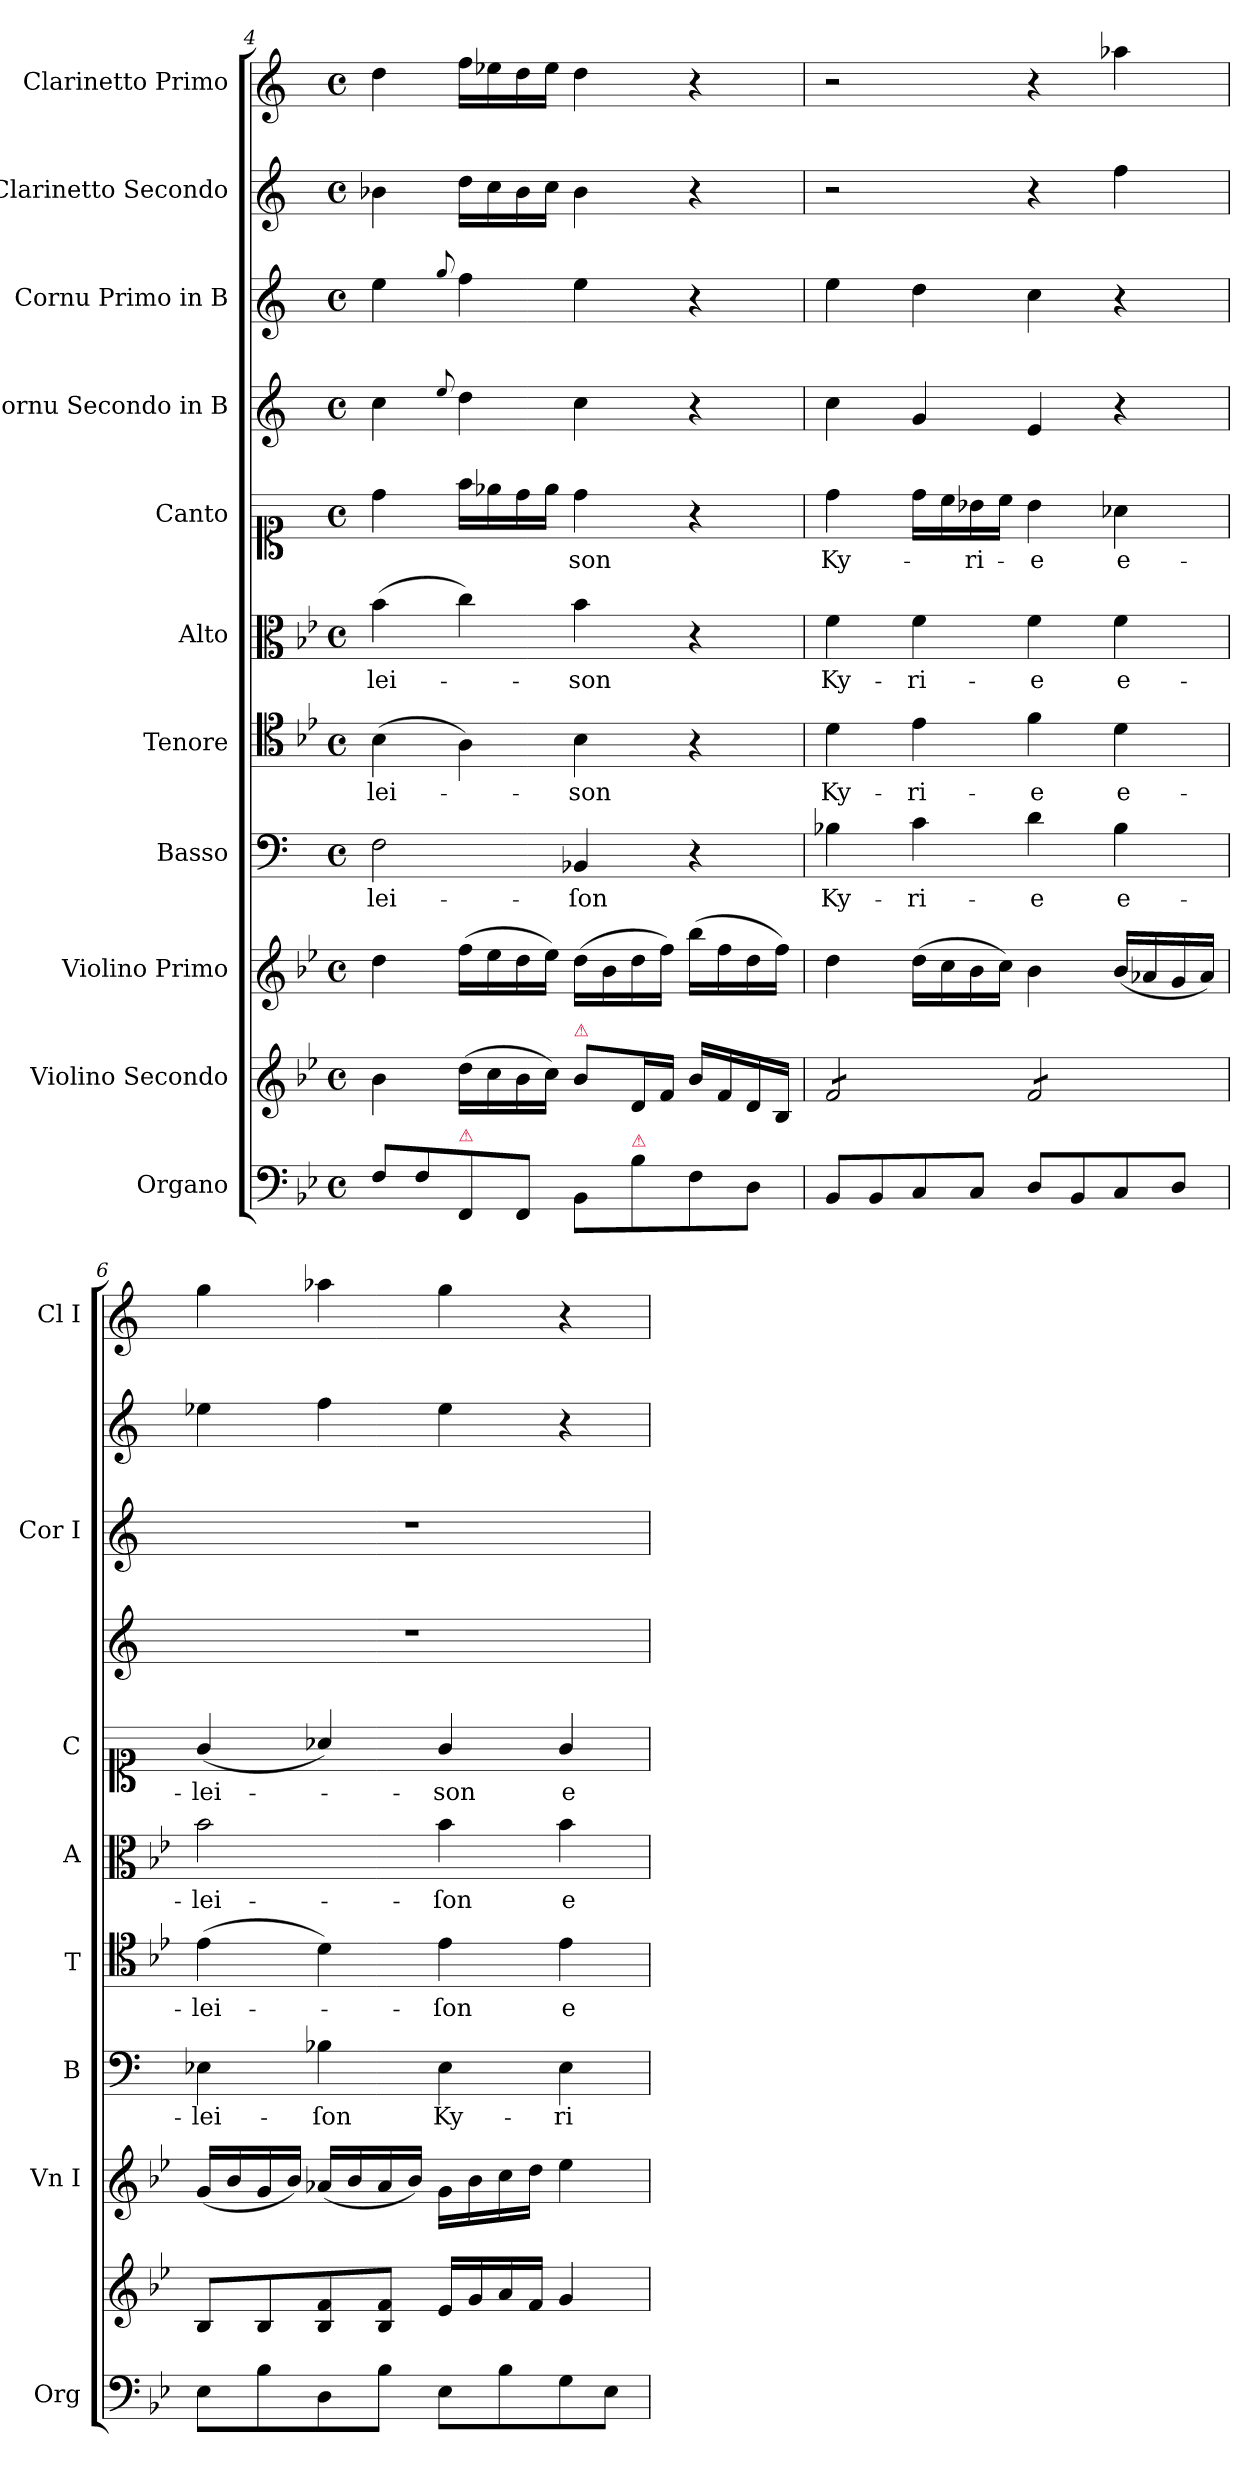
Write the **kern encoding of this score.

**kern	**kern	**kern	**kern	**text	**kern	**text	**kern	**text	**kern	**text	**kern	**kern	**kern	**kern
*part11	*part10	*part9	*part8	*part8	*part7	*part7	*part6	*part6	*part5	*part5	*part4	*part3	*part2	*part1
*staff11	*staff10	*staff9	*staff8	*staff8	*staff7	*staff7	*staff6	*staff6	*staff5	*staff5	*staff4	*staff3	*staff2	*staff1
*I"Organo	*I"Violino Secondo	*I"Violino Primo	*I"Basso	*	*I"Tenore	*	*I"Alto	*	*I"Canto	*	*I"Cornu Secondo in B	*I"Cornu Primo in B	*I"Clarinetto Secondo	*I"Clarinetto Primo
*I'Org	*	*I'Vn I	*I'B	*	*I'T	*	*I'A	*	*I'C	*	*	*I'Cor I	*	*I'Cl I
*clefF4	*clefG2	*clefG2	*clefF4	*	*clefC4	*	*clefC3	*	*clefC1	*	*clefG2	*clefG2	*clefG2	*clefG2
*	*	*	*	*	*	*	*	*	*	*	*ITrd1c2	*ITrd1c2	*	*
*k[b-e-]	*k[b-e-]	*k[b-e-]	*	*	*k[b-e-]	*	*k[b-e-]	*	*	*	*k[b-e-]	*k[b-e-]	*	*
*M4/4	*M4/4	*M4/4	*M4/4	*	*M4/4	*	*M4/4	*	*M4/4	*	*M4/4	*M4/4	*M4/4	*M4/4
*met(c)	*met(c)	*met(c)	*met(c)	*	*met(c)	*	*met(c)	*	*met(c)	*	*met(c)	*met(c)	*met(c)	*met(c)
=4	=4	=4	=4	=4	=4	=4	=4	=4	=4	=4	=4	=4	=4	=4
8F\L	4b-\	4dd\	2F\	-lei-	(>4B-\	-lei-	(>4b-\	-lei-	4dd\	.	4b-\	4dd\	4b-\	4dd\
8F\	.	.	.	.	.	.	.	.	.	.	.	.	.	.
.	.	.	.	.	.	.	.	.	.	.	8qqdd/	8qqff/	.	.
!LO:TX:a:color=crimson:t=⚠	!	!	!	!	!	!	!	!	!	!	!	!	!	!
8FF/	(>16dd\LL	(>16ff\LL	.	.	4A\)	.	4cc\)	.	16ff\LL	.	4cc\	4ee-\	16dd\LL	16ff\LL
.	16cc\	16ee-\	.	.	.	.	.	.	16ee-\	.	.	.	16cc\	16ee-\
8FF/J	16b-\	16dd\	.	.	.	.	.	.	16dd\	.	.	.	16b-\	16dd\
.	16cc\JJ)	16ee-\JJ)	.	.	.	.	.	.	16ee-\JJ	.	.	.	16cc\JJ	16ee-\JJ
!	!LO:TX:a:color=crimson:t=⚠	!	!	!	!	!	!	!	!	!	!	!	!	!
8BB-/L	8b-\L	(>16dd\LL	4BB-/	-ſon	4B-\	-son	4b-\	-son	4dd\	-son	4b-\	4dd\	4b-\	4dd\
.	.	16b-\	.	.	.	.	.	.	.	.	.	.	.	.
!LO:TX:a:color=crimson:t=⚠	!	!	!	!	!	!	!	!	!	!	!	!	!	!
8B-\	16d/L	16dd\	.	.	.	.	.	.	.	.	.	.	.	.
.	16f/JJ	16ff\JJ)	.	.	.	.	.	.	.	.	.	.	.	.
8F\	16b-\LL	(>16bb-\LL	4r	.	4r	.	4r	.	4r	.	4r	4r	4r	4r
.	16f/	16ff\	.	.	.	.	.	.	.	.	.	.	.	.
8D\J	16d/	16dd\	.	.	.	.	.	.	.	.	.	.	.	.
.	16B-/JJ	16ff\JJ)	.	.	.	.	.	.	.	.	.	.	.	.
=5	=5	=5	=5	=5	=5	=5	=5	=5	=5	=5	=5	=5	=5	=5
*	*tremolo	*	*	*	*	*	*	*	*	*	*	*	*	*
8BB-/L	8f/L	4dd\	4B-\	Ky-	4d\	Ky-	4f\	Ky-	4dd\	Ky-	4b-\	4dd\	2r	2r
8BB-/	8f/	.	.	.	.	.	.	.	.	.	.	.	.	.
8C/	8f/	(>16dd\LL	4c\	-ri-	4e-\	-ri-	4f\	-ri-	16dd\LL	.	4f/	4cc\	.	.
.	.	16cc\	.	.	.	.	.	.	16cc\	.	.	.	.	.
8C/J	8f/J	16b-\	.	.	.	.	.	.	16b-\	-ri-	.	.	.	.
.	.	16cc\JJ)	.	.	.	.	.	.	16cc\JJ	.	.	.	.	.
8D\L	8f/L	4b-\	4d\	-e	4f\	-e	4f\	-e	4b-\	-e	4d/	4b-\	4r	4r
8BB-/	8f/	.	.	.	.	.	.	.	.	.	.	.	.	.
8C/	8f/	(>16b-\LL	4B-\	e-	4d\	e-	4f\	e-	4a-X\	e-	4r	4r	4ff\	4aa-X\
.	.	16a-X/	.	.	.	.	.	.	.	.	.	.	.	.
8D\J	8f/J	16g/	.	.	.	.	.	.	.	.	.	.	.	.
*	*Xtremolo	*	*	*	*	*	*	*	*	*	*	*	*	*
.	.	16a-/JJ)	.	.	.	.	.	.	.	.	.	.	.	.
=6	=6	=6	=6	=6	=6	=6	=6	=6	=6	=6	=6	=6	=6	=6
8E-\L	8B-/L	(<16g/LL	4E-\	-lei-	(>4e-\	-lei-	2b-\	-lei-	(<4g/	-lei-	1r	1r	4ee-\	4gg\
.	.	16b-\	.	.	.	.	.	.	.	.	.	.	.	.
8B-\	8B-/	16g/	.	.	.	.	.	.	.	.	.	.	.	.
.	.	16b-\JJ)	.	.	.	.	.	.	.	.	.	.	.	.
8D\	8B-/ 8f/	(<16a-X/LL	4B-\	-ſon	4d\)	.	.	.	4a-X/)	.	.	.	4ff\	4aa-X\
.	.	16b-\	.	.	.	.	.	.	.	.	.	.	.	.
8B-\J	8B-/ 8f/J	16a-/	.	.	.	.	.	.	.	.	.	.	.	.
.	.	16b-\JJ)	.	.	.	.	.	.	.	.	.	.	.	.
8E-\L	16e-/LL	16g/LL	4E-\	Ky-	4e-\	-ſon	4b-\	-ſon	4g/	-son	.	.	4ee-\	4gg\
.	16g/	16b-\	.	.	.	.	.	.	.	.	.	.	.	.
8B-\	16a/	16cc\	.	.	.	.	.	.	.	.	.	.	.	.
.	16f/JJ	16dd\JJ	.	.	.	.	.	.	.	.	.	.	.	.
8G\	4g/	4ee-\	4E-\	-ri-	4e-\	e-	4b-\	e-	4g/	e-	.	.	4r	4r
8E-\J	.	.	.	.	.	.	.	.	.	.	.	.	.	.
=	=	=	=	=	=	=	=	=	=	=	=	=	=	=
*-	*-	*-	*-	*-	*-	*-	*-	*-	*-	*-	*-	*-	*-	*-
